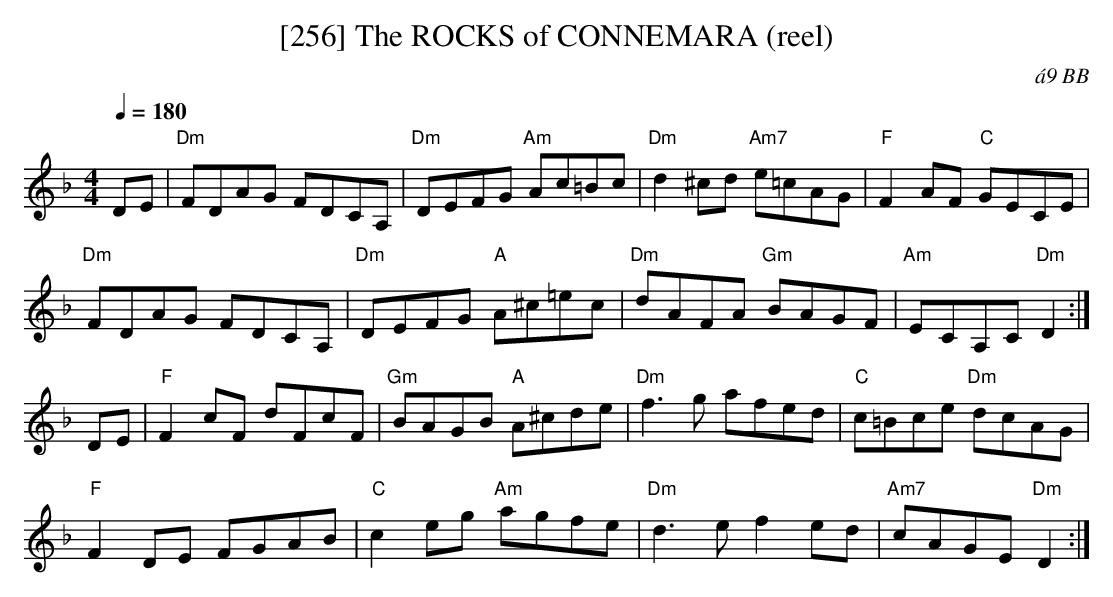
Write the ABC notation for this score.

X:1
T:[256] The ROCKS of CONNEMARA (reel)
C:\'a9 BB
Q:1/4=180
M:4/4
L:1/8
K:Dm
DE|"Dm"FDAG FDCA,|"Dm"DEFG "Am"Ac=Bc|"Dm"d2 ^cd "Am7"e=cAG|"F"F2 AF "C"GECE|
"Dm"FDAG FDCA,|"Dm"DEFG "A"A^c=ec|"Dm"dAFA "Gm"BAGF|"Am"ECA,C "Dm"D2 :|
DE|"F"F2 cF dFcF|"Gm"BAGB "A"A^cde|"Dm"f3g afed|"C"c=Bce "Dm"dcAG|
"F"F2 DE FGAB|"C"c2 eg "Am"agfe|"Dm"d3 e f2 ed|"Am7"cAGE "Dm"D2 :|
